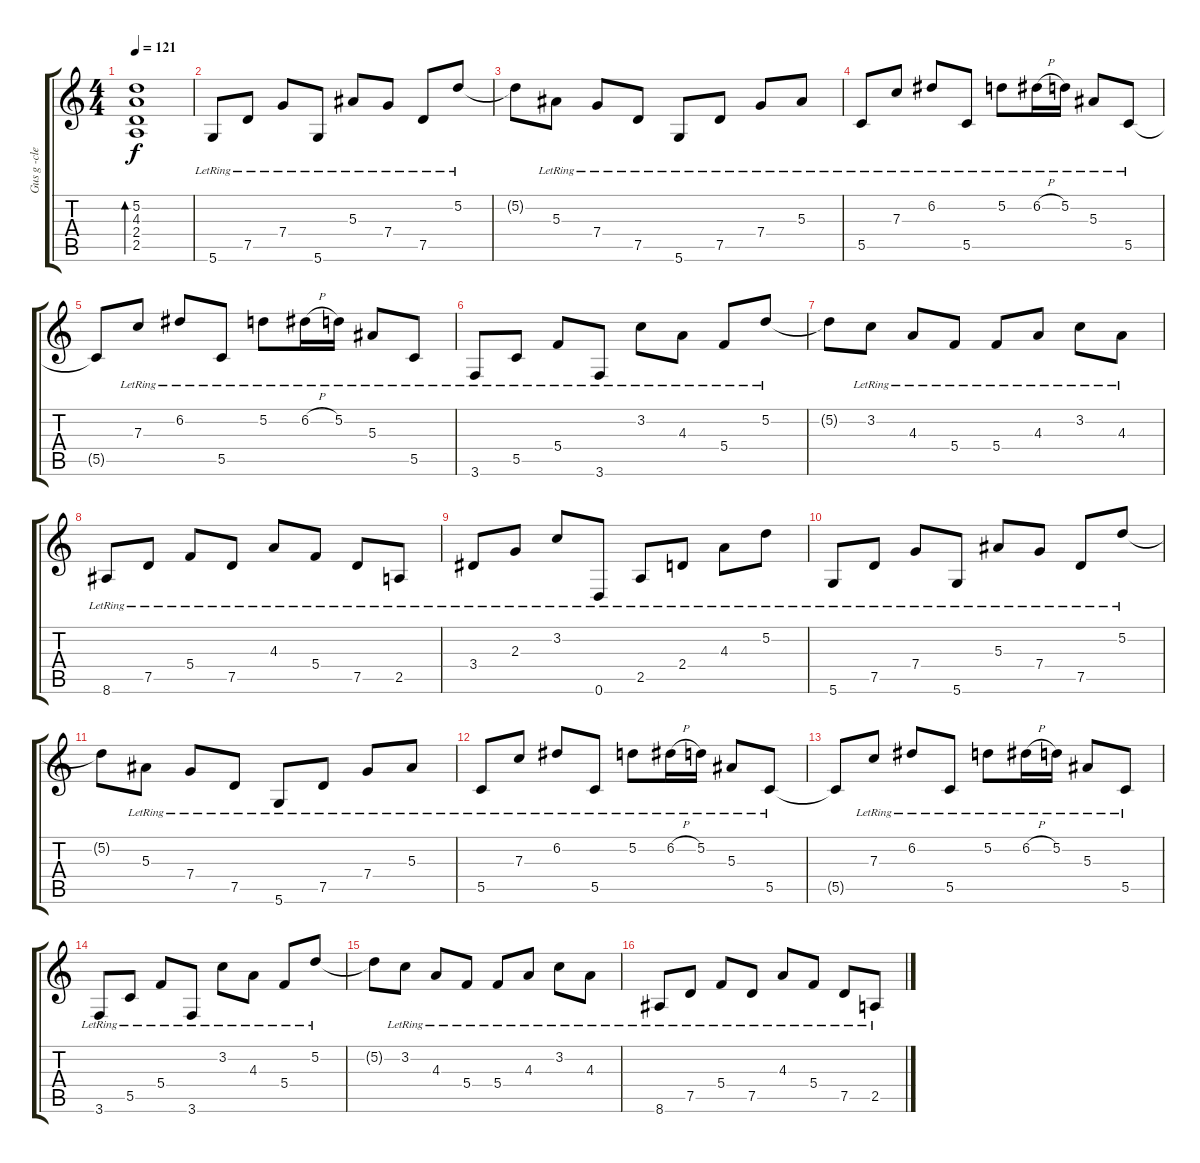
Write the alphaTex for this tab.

\track ("Gus g -clean" "Gus g -cle") {instrument electricguitarclean}
\staff {score tabs}
\tuning (D4 A3 F3 C3 G2 D2) {hide}
\ts (4 4)
\tempo 121
\clef g2
\ks c
(5.2 4.3 2.4 2.5).1{bd 60 dy f} |
5.6{lr}.8 7.5{lr}.8 7.4{lr}.8 5.6{lr}.8 5.3{lr}.8 7.4{lr}.8 7.5{lr}.8 5.2{lr}.8 |
5.2{t}.8 5.3{lr}.8 7.4{lr}.8 7.5{lr}.8 5.6{lr}.8 7.5{lr}.8 7.4{lr}.8 5.3{lr}.8 |
5.5{lr}.8 7.3{lr}.8 6.2{lr}.8 5.5{lr}.8 5.2{lr}.8 6.2{h lr}.16 5.2{lr}.16 5.3{lr}.8 5.5{lr}.8 |
5.5{t}.8 7.3{lr}.8 6.2{lr}.8 5.5{lr}.8 5.2{lr}.8 6.2{h lr}.16 5.2{lr}.16 5.3{lr}.8 5.5{lr}.8 |
3.6{lr}.8 5.5{lr}.8 5.4{lr}.8 3.6{lr}.8 3.2{lr}.8 4.3{lr}.8 5.4{lr}.8 5.2{lr}.8 |
5.2{t}.8 3.2{lr}.8 4.3{lr}.8 5.4{lr}.8 5.4{lr}.8 4.3{lr}.8 3.2{lr}.8 4.3{lr}.8 |
8.6{lr}.8 7.5{lr}.8 5.4{lr}.8 7.5{lr}.8 4.3{lr}.8 5.4{lr}.8 7.5{lr}.8 2.5{lr}.8 |
3.4{lr}.8 2.3{lr}.8 3.2{lr}.8 0.6{lr}.8 2.5{lr}.8 2.4{lr}.8 4.3{lr}.8 5.2{lr}.8 |
5.6{lr}.8 7.5{lr}.8 7.4{lr}.8 5.6{lr}.8 5.3{lr}.8 7.4{lr}.8 7.5{lr}.8 5.2{lr}.8 |
5.2{t}.8 5.3{lr}.8 7.4{lr}.8 7.5{lr}.8 5.6{lr}.8 7.5{lr}.8 7.4{lr}.8 5.3{lr}.8 |
5.5{lr}.8 7.3{lr}.8 6.2{lr}.8 5.5{lr}.8 5.2{lr}.8 6.2{h lr}.16 5.2{lr}.16 5.3{lr}.8 5.5{lr}.8 |
5.5{t}.8 7.3{lr}.8 6.2{lr}.8 5.5{lr}.8 5.2{lr}.8 6.2{h lr}.16 5.2{lr}.16 5.3{lr}.8 5.5{lr}.8 |
3.6{lr}.8 5.5{lr}.8 5.4{lr}.8 3.6{lr}.8 3.2{lr}.8 4.3{lr}.8 5.4{lr}.8 5.2{lr}.8 |
5.2{t}.8 3.2{lr}.8 4.3{lr}.8 5.4{lr}.8 5.4{lr}.8 4.3{lr}.8 3.2{lr}.8 4.3{lr}.8 |
8.6{lr}.8 7.5{lr}.8 5.4{lr}.8 7.5{lr}.8 4.3{lr}.8 5.4{lr}.8 7.5{lr}.8 2.5{lr}.8
